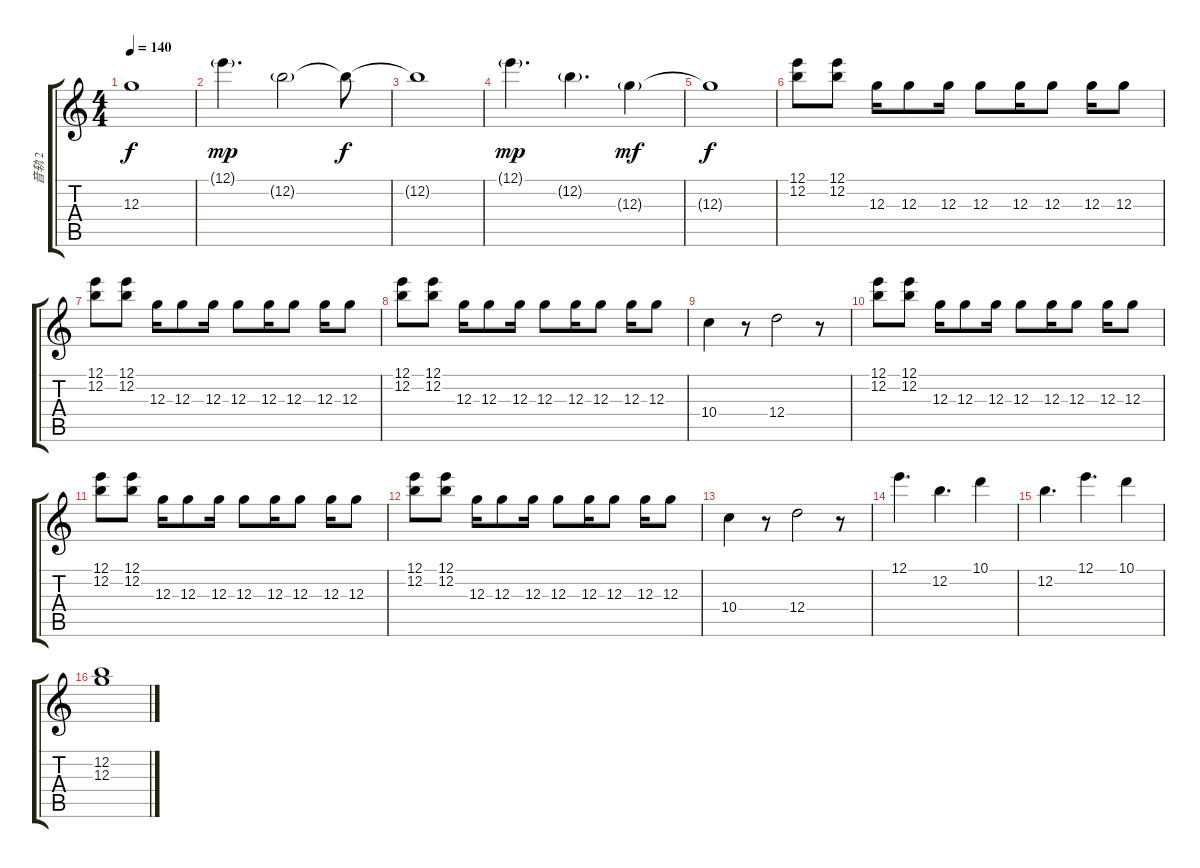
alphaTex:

\track ("音轨 2" "音轨 2") {instrument overdrivenguitar}
\staff {score tabs}
\tuning (E4 B3 G3 D3 A2 E2) {hide}
\ts (4 4)
\tempo 140
\clef g2
\ks c
12.3{t}.1{dy f} |
12.1{g}.4{d dy mp} 12.2{g}.2 12.2{t}.8{dy f} |
12.2{t}.1 |
12.1{g}.4{d dy mp} 12.2{g}.4{d} 12.3{g}.4{dy mf} |
12.3{t}.1{dy f} |
(12.1 12.2).8 (12.1 12.2).8 12.3.16 12.3.8 12.3.16 12.3.8 12.3.16 12.3.8 12.3.16 12.3.8 |
(12.1 12.2).8 (12.1 12.2).8 12.3.16 12.3.8 12.3.16 12.3.8 12.3.16 12.3.8 12.3.16 12.3.8 |
(12.1 12.2).8 (12.1 12.2).8 12.3.16 12.3.8 12.3.16 12.3.8 12.3.16 12.3.8 12.3.16 12.3.8 |
10.4.4 r.8 12.4.2 r.8 |
(12.1 12.2).8 (12.1 12.2).8 12.3.16 12.3.8 12.3.16 12.3.8 12.3.16 12.3.8 12.3.16 12.3.8 |
(12.1 12.2).8 (12.1 12.2).8 12.3.16 12.3.8 12.3.16 12.3.8 12.3.16 12.3.8 12.3.16 12.3.8 |
(12.1 12.2).8 (12.1 12.2).8 12.3.16 12.3.8 12.3.16 12.3.8 12.3.16 12.3.8 12.3.16 12.3.8 |
10.4.4 r.8 12.4.2 r.8 |
12.1.4{d} 12.2.4{d} 10.1.4 |
12.2.4{d} 12.1.4{d} 10.1.4 |
(12.2 12.3).1
